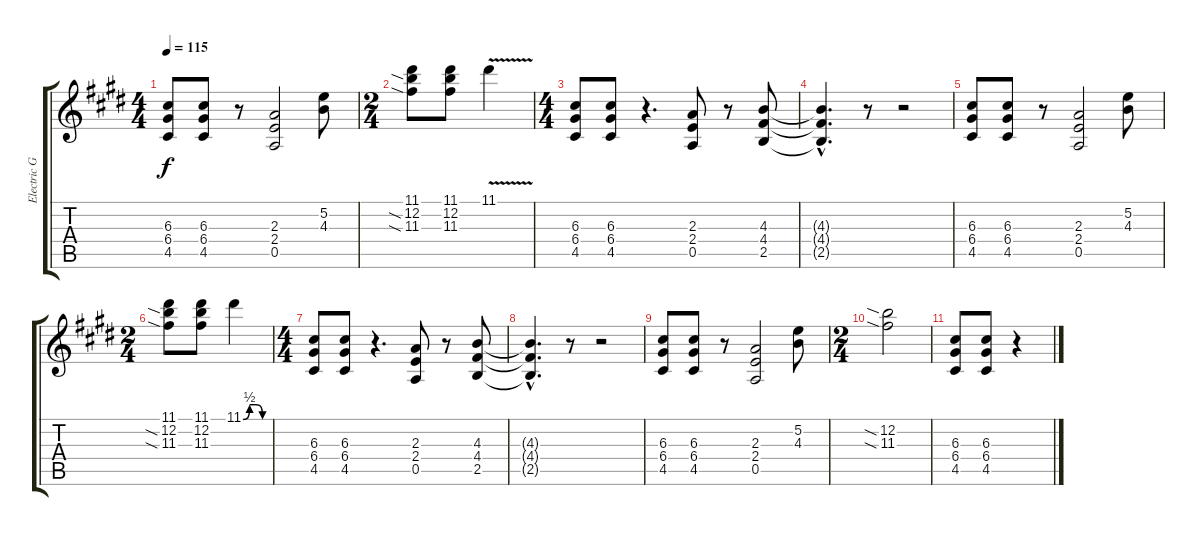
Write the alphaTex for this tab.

\track ("Electric Guitar" "Electric G") {instrument overdrivenguitar}
\staff {score tabs}
\tuning (E4 B3 G3 D3 A2 E2) {hide}
\ts (4 4)
\tempo 115
\clef g2
\ks e
(6.3 6.4 4.5).8{dy f} (6.3 6.4 4.5).8 r.8 (2.3 2.4 0.5).2 (5.2 4.3).8 |
\ts (2 4)
(11.1 12.2{sia} 11.3{sia}).8 (11.1 12.2 11.3).8 11.1{v}.4 |
\ts (4 4)
(6.3 6.4 4.5).8 (6.3 6.4 4.5).8 r.4{d} (2.3 2.4 0.5).8 r.8 (4.3 4.4 2.5).8 |
(4.3{hac t} 4.4{hac t} 2.5{hac t}).4{d} r.8 r.2 |
(6.3 6.4 4.5).8 (6.3 6.4 4.5).8 r.8 (2.3 2.4 0.5).2 (5.2 4.3).8 |
\ts (2 4)
(11.1 12.2{sia} 11.3{sia}).8 (11.1 12.2 11.3).8 11.1{be (custom 0 0 15 2 30 2 45 0 60 0)}.4 |
\ts (4 4)
(6.3 6.4 4.5).8 (6.3 6.4 4.5).8 r.4{d} (2.3 2.4 0.5).8 r.8 (4.3 4.4 2.5).8 |
(4.3{hac t} 4.4{hac t} 2.5{hac t}).4{d} r.8 r.2 |
(6.3 6.4 4.5).8 (6.3 6.4 4.5).8 r.8 (2.3 2.4 0.5).2 (5.2 4.3).8 |
\ts (2 4)
(12.2{sia} 11.3{sia}).2 |
(6.3 6.4 4.5).8 (6.3 6.4 4.5).8 r.4
